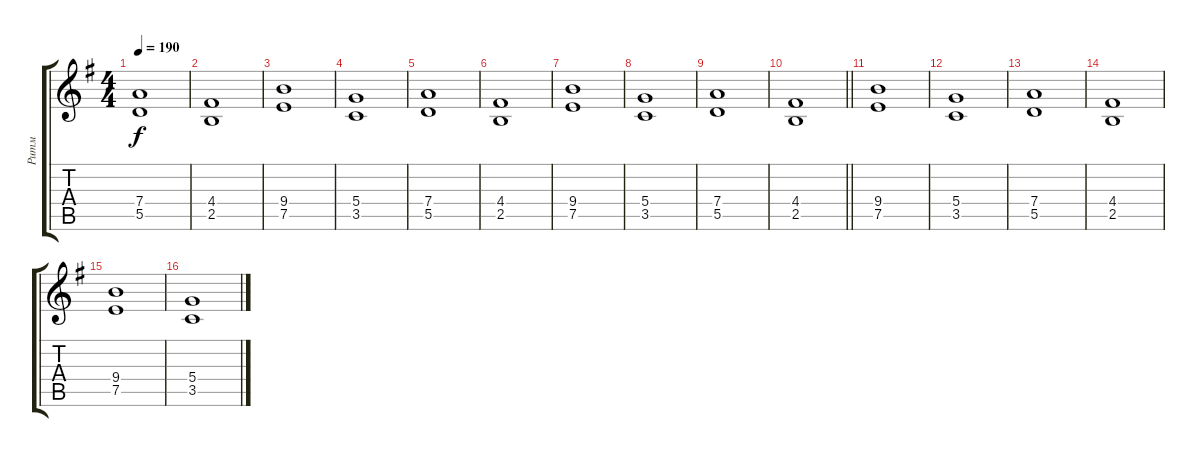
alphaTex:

\track ("Ритм" "Ритм") {instrument distortionguitar}
\staff {score tabs}
\tuning (E4 B3 G3 D3 A2 E2) {hide}
\ts (4 4)
\tempo 190
\clef g2
\ks g
(7.4 5.5).1{dy f} |
(4.4 2.5).1 |
(9.4 7.5).1 |
(5.4 3.5).1 |
(7.4 5.5).1 |
(4.4 2.5).1 |
(9.4 7.5).1 |
(5.4 3.5).1 |
(7.4 5.5).1 |
\barLineRight lightlight
(4.4 2.5).1 |
(9.4 7.5).1 |
(5.4 3.5).1 |
(7.4 5.5).1 |
(4.4 2.5).1 |
(9.4 7.5).1 |
(5.4 3.5).1
